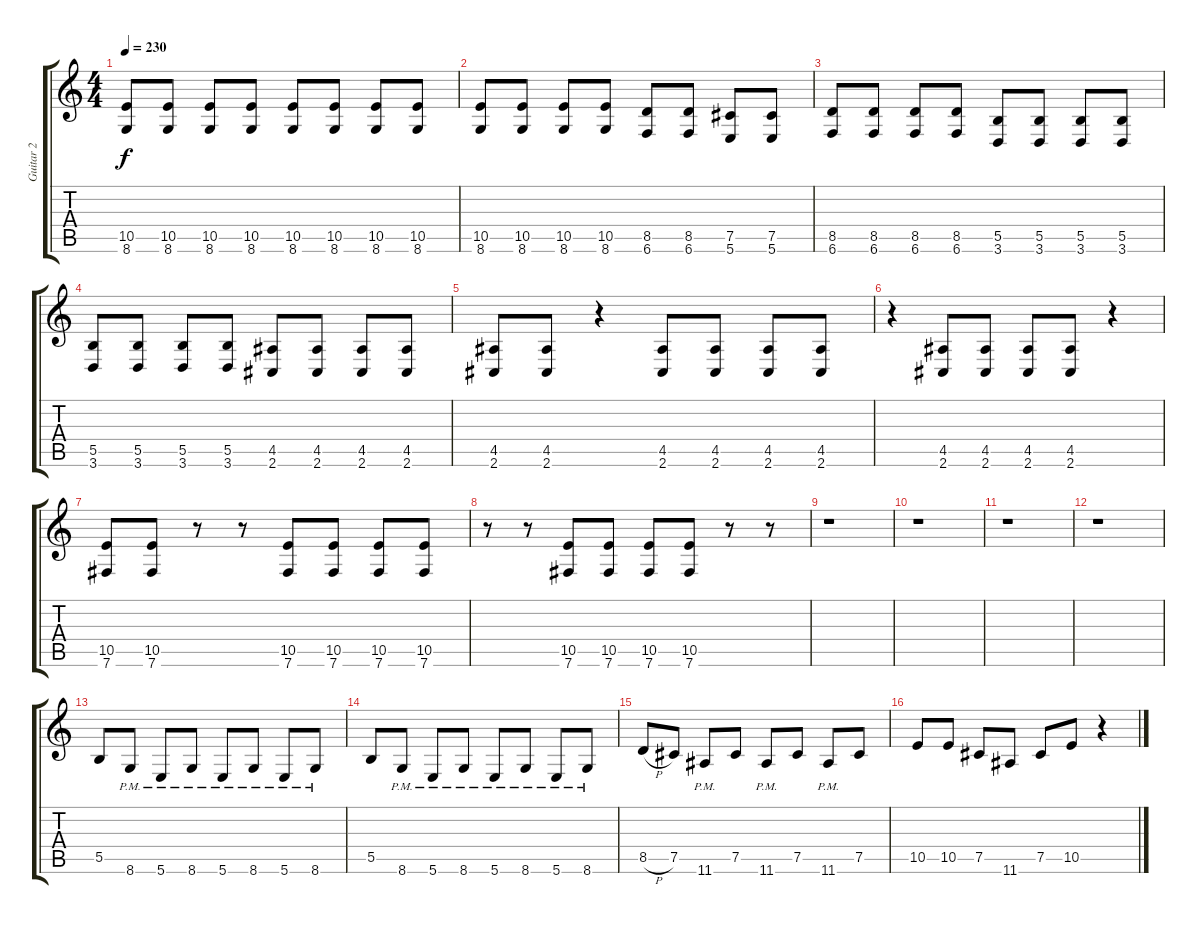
\track ("Guitar 2" "Guitar 2") {instrument distortionguitar}
\staff {score tabs}
\tuning (Db4 Ab3 E3 B2 Gb2 B1) {hide}
\ts (4 4)
\tempo 230
\clef g2
\ks c
(10.5 8.6).8{dy f} (10.5 8.6).8 (10.5 8.6).8 (10.5 8.6).8 (10.5 8.6).8 (10.5 8.6).8 (10.5 8.6).8 (10.5 8.6).8 |
(10.5 8.6).8 (10.5 8.6).8 (10.5 8.6).8 (10.5 8.6).8 (8.5 6.6).8 (8.5 6.6).8 (7.5 5.6).8 (7.5 5.6).8 |
(8.5 6.6).8 (8.5 6.6).8 (8.5 6.6).8 (8.5 6.6).8 (5.5 3.6).8 (5.5 3.6).8 (5.5 3.6).8 (5.5 3.6).8 |
(5.5 3.6).8 (5.5 3.6).8 (5.5 3.6).8 (5.5 3.6).8 (4.5 2.6).8 (4.5 2.6).8 (4.5 2.6).8 (4.5 2.6).8 |
(4.5 2.6).8 (4.5 2.6).8 r.4 (4.5 2.6).8 (4.5 2.6).8 (4.5 2.6).8 (4.5 2.6).8 |
r.4 (4.5 2.6).8 (4.5 2.6).8 (4.5 2.6).8 (4.5 2.6).8 r.4 |
(10.5 7.6).8 (10.5 7.6).8 r.8 r.8 (10.5 7.6).8 (10.5 7.6).8 (10.5 7.6).8 (10.5 7.6).8 |
r.8 r.8 (10.5 7.6).8 (10.5 7.6).8 (10.5 7.6).8 (10.5 7.6).8 r.8 r.8 |
r.1 |
r.1 |
r.1 |
r.1 |
5.5.8 8.6{pm}.8 5.6{pm}.8 8.6{pm}.8 5.6{pm}.8 8.6{pm}.8 5.6{pm}.8 8.6{pm}.8 |
5.5.8 8.6{pm}.8 5.6{pm}.8 8.6{pm}.8 5.6{pm}.8 8.6{pm}.8 5.6{pm}.8 8.6{pm}.8 |
8.5{h}.8 7.5.8 11.6{pm}.8 7.5.8 11.6{pm}.8 7.5.8 11.6{pm}.8 7.5.8 |
10.5.8 10.5.8 7.5.8 11.6.8 7.5.8 10.5.8 r.4
